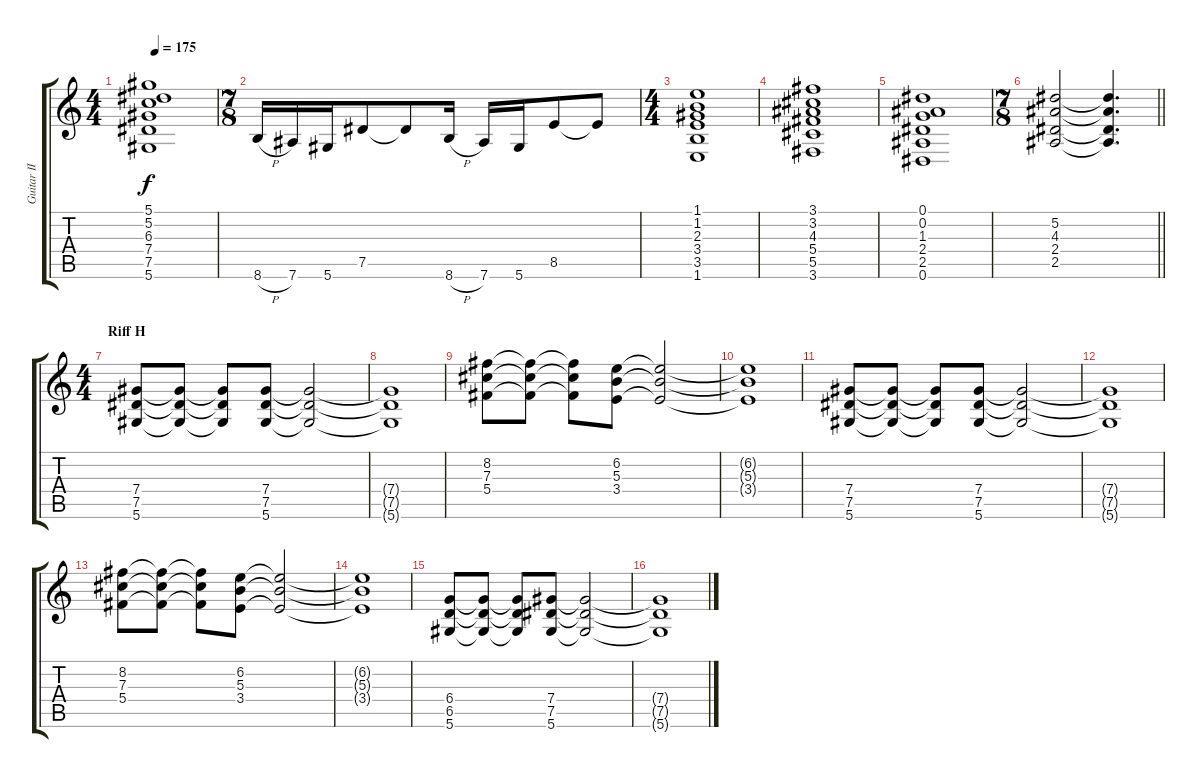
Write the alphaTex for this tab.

\track ("Guitar II" "Guitar II") {instrument distortionguitar}
\staff {score tabs}
\tuning (Eb4 Bb3 Gb3 Db3 Ab2 Eb2) {hide}
\ts (4 4)
\tempo 175
\clef g2
\ks c
(5.1 5.2 6.3 7.4 7.5 5.6).1{dy f} |
\ts (7 8)
8.6{h}.16 7.6.16 5.6.16 7.5.8 7.5{t}.8 8.6{h}.16 7.6.16 5.6.16 8.5.8 8.5{t}.8 |
\ts (4 4)
(1.1 1.2 2.3 3.4 3.5 1.6).1 |
(3.1 3.2 4.3 5.4 5.5 3.6).1 |
(0.1 0.2 1.3 2.4 2.5 0.6).1 |
\ts (7 8)
\barLineRight lightlight
(5.2 4.3 2.4 2.5).2 (5.2{t} 4.3{t} 2.4{t} 2.5{t}).4{d} |
\ts (4 4)
\section ("" "Riff H")
(7.4 7.5 5.6).8 (7.4{t} 7.5{t} 5.6{t}).8 (7.4{t} 7.5{t} 5.6{t}).8 (7.4 7.5 5.6).8 (7.4{t} 7.5{t} 5.6{t}).2 |
(7.4{t} 7.5{t} 5.6{t}).1 |
(8.2 7.3 5.4).8 (8.2{t} 7.3{t} 5.4{t}).8 (8.2{t} 7.3{t} 5.4{t}).8 (6.2 5.3 3.4).8 (6.2{t} 5.3{t} 3.4{t}).2 |
(6.2{t} 5.3{t} 3.4{t}).1 |
(7.4 7.5 5.6).8 (7.4{t} 7.5{t} 5.6{t}).8 (7.4{t} 7.5{t} 5.6{t}).8 (7.4 7.5 5.6).8 (7.4{t} 7.5{t} 5.6{t}).2 |
(7.4{t} 7.5{t} 5.6{t}).1 |
(8.2 7.3 5.4).8 (8.2{t} 7.3{t} 5.4{t}).8 (8.2{t} 7.3{t} 5.4{t}).8 (6.2 5.3 3.4).8 (6.2{t} 5.3{t} 3.4{t}).2 |
(6.2{t} 5.3{t} 3.4{t}).1 |
(6.4 6.5 5.6).8 (6.4{t} 6.5{t} 5.6{t}).8 (6.4{t} 6.5{t} 5.6{t}).8 (7.4 7.5 5.6).8 (7.4{t} 7.5{t} 5.6{t}).2 |
(7.4{t} 7.5{t} 5.6{t}).1
